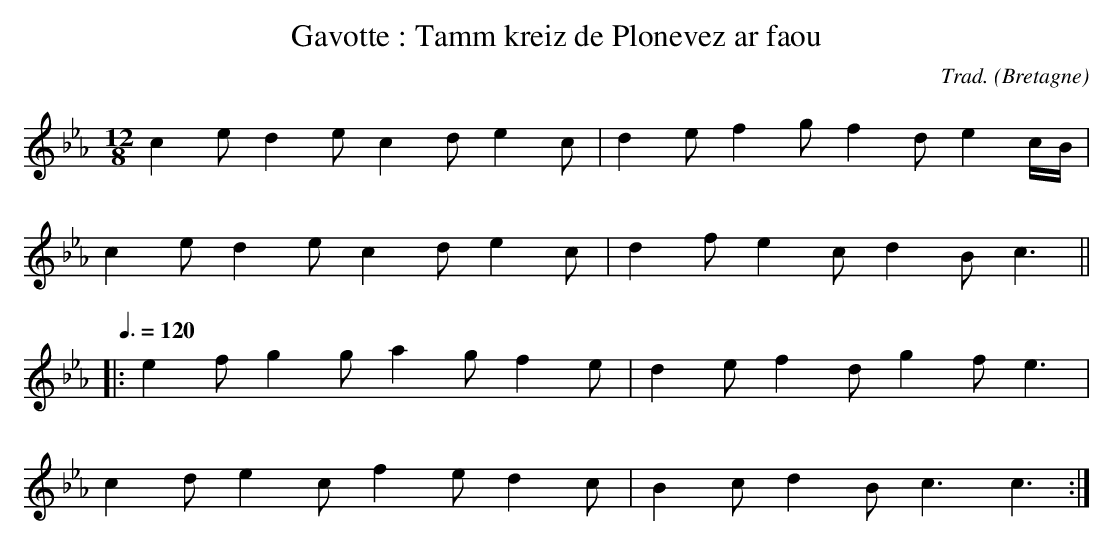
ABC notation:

X:1
T:Gavotte : Tamm kreiz de Plonevez ar faou
C:Trad.
O:Bretagne
M:12/8
L:1/8
K:Eb
c2 e d2 e c2 d e2 c | d2 e f2 g f2 d e2 c/B/ |
c2 e d2 e c2 d e2 c | d2 f e2 c d2 B c3 ||
Q:3/8=120
K:Eb
|: e2 f g2 g a2 g f2 e | d2 e f2 d g2 f e3 |
c2 d e2 c f2 e d2 c | B2 c d2 B c3 c3 :|
